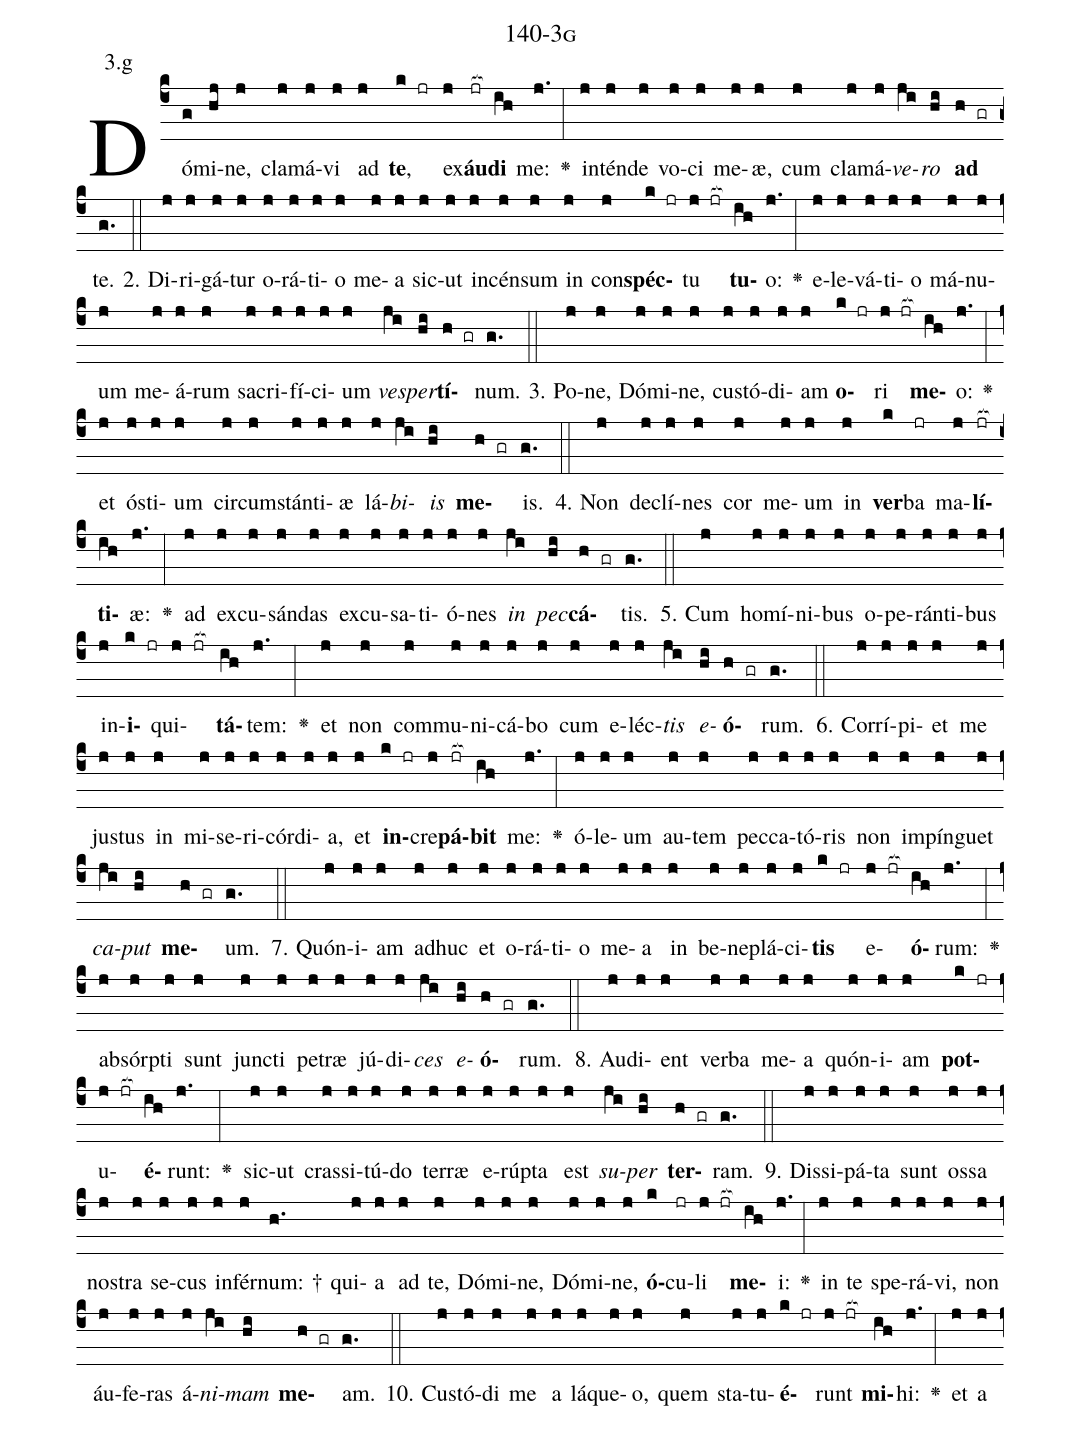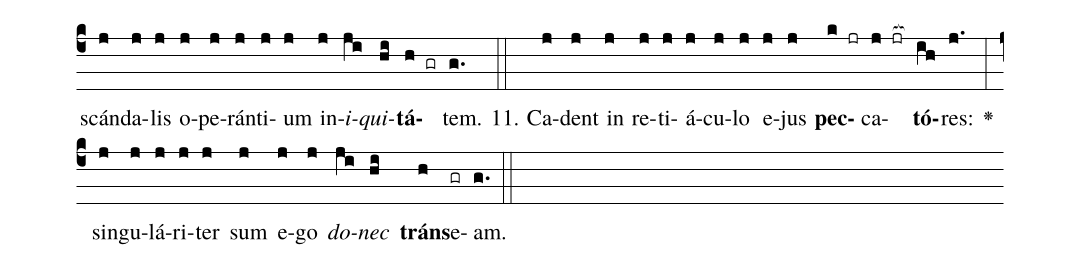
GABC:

name: 140-3g;
annotation: 3.g;
%%
(c4)Dó(g)mi(hj)ne,(j) cla(j)má(j)vi(j) ad(j) <b>te</b>,(k jr) ex(j)<b>áu</b>(jr[ocb:1{])<b>di</b>(ih[ocb:0}]) me:(j.) <v>\greheightstar</v>(:) in(j)tén(j)de(j) vo(j)ci(j) me(j)æ,(j) cum(j) cla(j)má(j)<i>ve</i>(ji)<i>ro</i>(hi) <b>ad</b>(h gr) te.(g.) (::)
2. Di(j)ri(j)gá(j)tur(j) o(j)rá(j)ti(j)o(j) me(j)a(j) sic(j)ut(j) in(j)cén(j)sum(j) in(j) con(j)<b>spéc</b>(k jr)tu(j jr[ocb:1{]) <b>tu</b>(ih[ocb:0}])o:(j.) <v>\greheightstar</v>(:) e(j)le(j)vá(j)ti(j)o(j) má(j)nu(j)um(j) me(j)á(j)rum(j) sa(j)cri(j)fí(j)ci(j)um(j) <i>ves</i>(ji)<i>per</i>(hi)<b>tí</b>(h gr)num.(g.) (::)
3. Po(j)ne,(j) Dó(j)mi(j)ne,(j) cus(j)tó(j)di(j)am(j) <b>o</b>(k jr)ri(j jr[ocb:1{]) <b>me</b>(ih[ocb:0}])o:(j.) <v>\greheightstar</v>(:) et(j) ós(j)ti(j)um(j) cir(j)cum(j)stán(j)ti(j)æ(j) lá(j)<i>bi</i>(ji)<i>is</i>(hi) <b>me</b>(h gr)is.(g.) (::)
4. Non(j) de(j)clí(j)nes(j) cor(j) me(j)um(j) in(j) <b>ver</b>(k)ba(jr) ma(j)<b>lí</b>(jr[ocb:1{])<b>ti</b>(ih[ocb:0}])æ:(j.) <v>\greheightstar</v>(:) ad(j) ex(j)cu(j)sán(j)das(j) ex(j)cu(j)sa(j)ti(j)ó(j)nes(j) <i>in</i>(ji) <i>pec</i>(hi)<b>cá</b>(h gr)tis.(g.) (::)
5. Cum(j) ho(j)mí(j)ni(j)bus(j) o(j)pe(j)rán(j)ti(j)bus(j) in(j)<b>i</b>(k jr)qui(j jr[ocb:1{])<b>tá</b>(ih[ocb:0}])tem:(j.) <v>\greheightstar</v>(:) et(j) non(j) com(j)mu(j)ni(j)cá(j)bo(j) cum(j) e(j)léc(j)<i>tis</i>(ji) <i>e</i>(hi)<b>ó</b>(h gr)rum.(g.) (::)
6. Cor(j)rí(j)pi(j)et(j) me(j) jus(j)tus(j) in(j) mi(j)se(j)ri(j)cór(j)di(j)a,(j) et(j) <b>in</b>(k jr)cre(j)<b>pá</b>(jr[ocb:1{])<b>bit</b>(ih[ocb:0}]) me:(j.) <v>\greheightstar</v>(:) ó(j)le(j)um(j) au(j)tem(j) pec(j)ca(j)tó(j)ris(j) non(j) im(j)pín(j)guet(j) <i>ca</i>(ji)<i>put</i>(hi) <b>me</b>(h gr)um.(g.) (::)
7. Quón(j)i(j)am(j) ad(j)huc(j) et(j) o(j)rá(j)ti(j)o(j) me(j)a(j) in(j) be(j)ne(j)plá(j)ci(j)<b>tis</b>(k jr) e(j jr[ocb:1{])<b>ó</b>(ih[ocb:0}])rum:(j.) <v>\greheightstar</v>(:) ab(j)sórp(j)ti(j) sunt(j) junc(j)ti(j) pe(j)træ(j) jú(j)di(j)<i>ces</i>(ji) <i>e</i>(hi)<b>ó</b>(h gr)rum.(g.) (::)
8. Au(j)di(j)ent(j) ver(j)ba(j) me(j)a(j) quón(j)i(j)am(j) <b>pot</b>(k jr)u(j jr[ocb:1{])<b>é</b>(ih[ocb:0}])runt:(j.) <v>\greheightstar</v>(:) sic(j)ut(j) cras(j)si(j)tú(j)do(j) ter(j)ræ(j) e(j)rúp(j)ta(j) est(j) <i>su</i>(ji)<i>per</i>(hi) <b>ter</b>(h gr)ram.(g.) (::)
9. Dis(j)si(j)pá(j)ta(j) sunt(j) os(j)sa(j) nos(j)tra(j) se(j)cus(j) in(j)fér(j)num: †(h.) qui(j)a(j) ad(j) te,(j) Dó(j)mi(j)ne,(j) Dó(j)mi(j)ne,(j) <b>ó</b>(k)cu(jr)li(j jr[ocb:1{]) <b>me</b>(ih[ocb:0}])i:(j.) <v>\greheightstar</v>(:) in(j) te(j) spe(j)rá(j)vi,(j) non(j) áu(j)fe(j)ras(j) á(j)<i>ni</i>(ji)<i>mam</i>(hi) <b>me</b>(h gr)am.(g.) (::)
10. Cus(j)tó(j)di(j) me(j) a(j) lá(j)que(j)o,(j) quem(j) sta(j)tu(j)<b>é</b>(k jr)runt(j jr[ocb:1{]) <b>mi</b>(ih[ocb:0}])hi:(j.) <v>\greheightstar</v>(:) et(j) a(j) scán(j)da(j)lis(j) o(j)pe(j)rán(j)ti(j)um(j) in(j)<i>i</i>(ji)<i>qui</i>(hi)<b>tá</b>(h gr)tem.(g.) (::)
11. Ca(j)dent(j) in(j) re(j)ti(j)á(j)cu(j)lo(j) e(j)jus(j) <b>pec</b>(k jr)ca(j jr[ocb:1{])<b>tó</b>(ih[ocb:0}])res:(j.) <v>\greheightstar</v>(:) sin(j)gu(j)lá(j)ri(j)ter(j) sum(j) e(j)go(j) <i>do</i>(ji)<i>nec</i>(hi) <b>tráns</b>(h)e(gr)am.(g.) (::)
